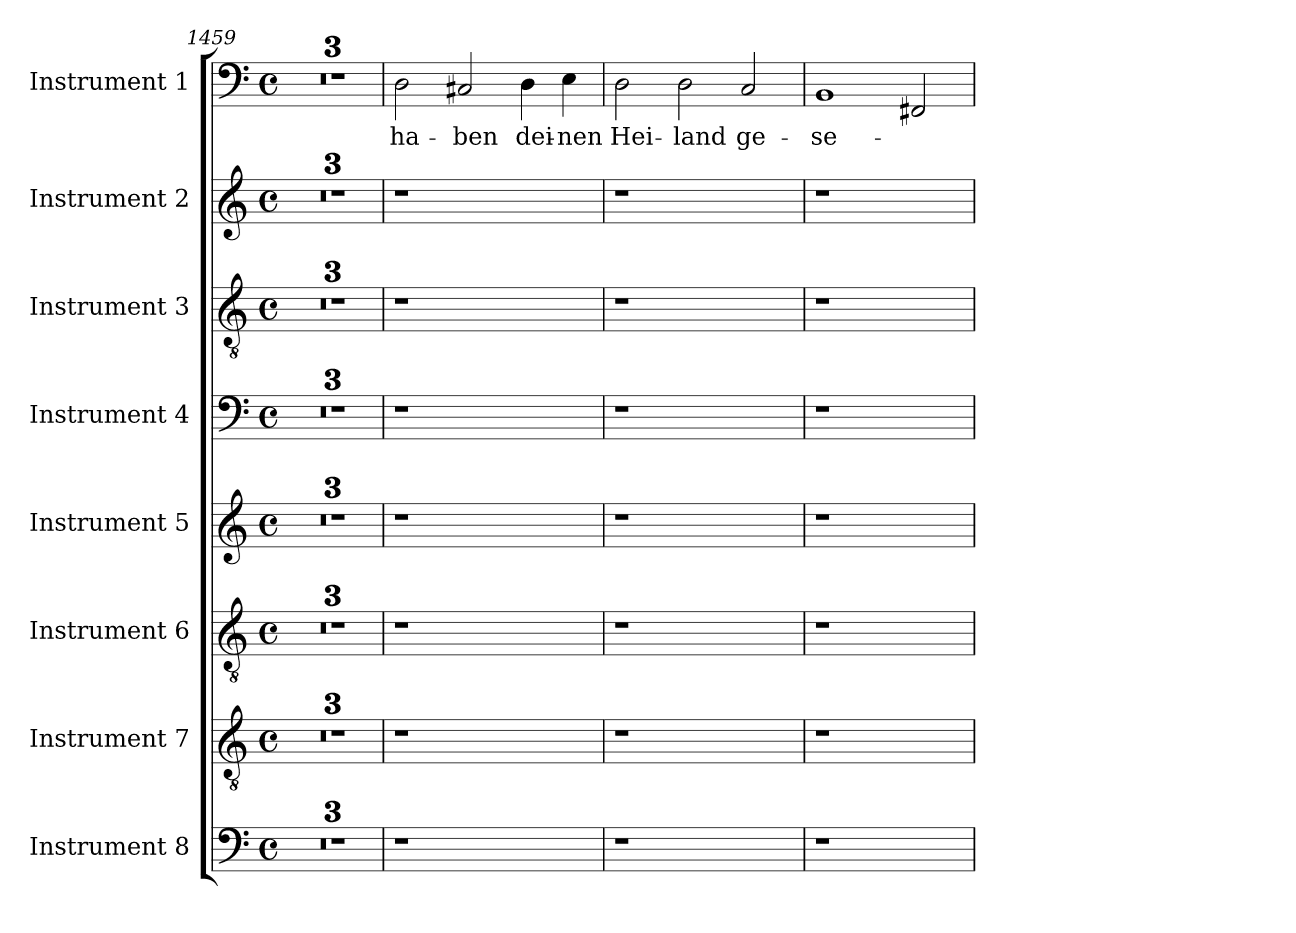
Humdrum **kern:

**kern	**kern	**kern	**kern	**kern	**kern	**kern	**kern	**text
*part8	*part7	*part6	*part5	*part4	*part3	*part2	*part1	*part1
*staff8	*staff7	*staff6	*staff5	*staff4	*staff3	*staff2	*staff1	*staff1
*I"Instrument 8	*I"Instrument 7	*I"Instrument 6	*I"Instrument 5	*I"Instrument 4	*I"Instrument 3	*I"Instrument 2	*I"Instrument 1	*
!!LO:LB:g=z
*clefF4	*clefGv2	*clefGv2	*clefG2	*clefF4	*clefGv2	*clefG2	*clefF4	*
*M4/4	*M4/4	*M4/4	*M4/4	*M4/4	*M4/4	*M4/4	*M4/4	*
*met(c)	*met(c)	*met(c)	*met(c)	*met(c)	*met(c)	*met(c)	*met(c)	*
=1459	=1459	=1459	=1459	=1459	=1459	=1459	=1459	=1459
1r	1r	1r	1r	1r	1r	1r	1r	.
=1460	=1460	=1460	=1460	=1460	=1460	=1460	=1460	=1460
1r	1r	1r	1r	1r	1r	1r	1r	.
=1461	=1461	=1461	=1461	=1461	=1461	=1461	=1461	=1461
1r	1r	1r	1r	1r	1r	1r	1r	.
=1462	=1462	=1462	=1462	=1462	=1462	=1462	=1462	=1462
!	!	!	!	!	!	!	!	!LO:LY:b:cj
1r	1r	1r	1r	1r	1r	1r	2D\	ha-
!	!	!	!	!	!	!	!	!LO:LY:b:cj
.	.	.	.	.	.	.	2C#X/	-ben
!	!	!	!	!	!	!	!	!LO:LY:b
2ryy	2ryy	2ryy	2ryy	2ryy	2ryy	2ryy	4D\	dei-
!	!	!	!	!	!	!	!	!LO:LY:b:rj
.	.	.	.	.	.	.	4E\	-nen
=1463	=1463	=1463	=1463	=1463	=1463	=1463	=1463	=1463
!	!	!	!	!	!	!	!	!LO:LY:b:cj
1r	1r	1r	1r	1r	1r	1r	2D\	Hei-
!	!	!	!	!	!	!	!	!LO:LY:b:cj
.	.	.	.	.	.	.	2D\	-land
!	!	!	!	!	!	!	!	!LO:LY:b:cj
2ryy	2ryy	2ryy	2ryy	2ryy	2ryy	2ryy	2C/	ge-
=1464	=1464	=1464	=1464	=1464	=1464	=1464	=1464	=1464
!	!	!	!	!	!	!	!	!LO:LY:b:cj
1r	1r	1r	1r	1r	1r	1r	1BB	-se-
2ryy	2ryy	2ryy	2ryy	2ryy	2ryy	2ryy	2FF#X/	.
=	=	=	=	=	=	=	=	=
*-	*-	*-	*-	*-	*-	*-	*-	*-
